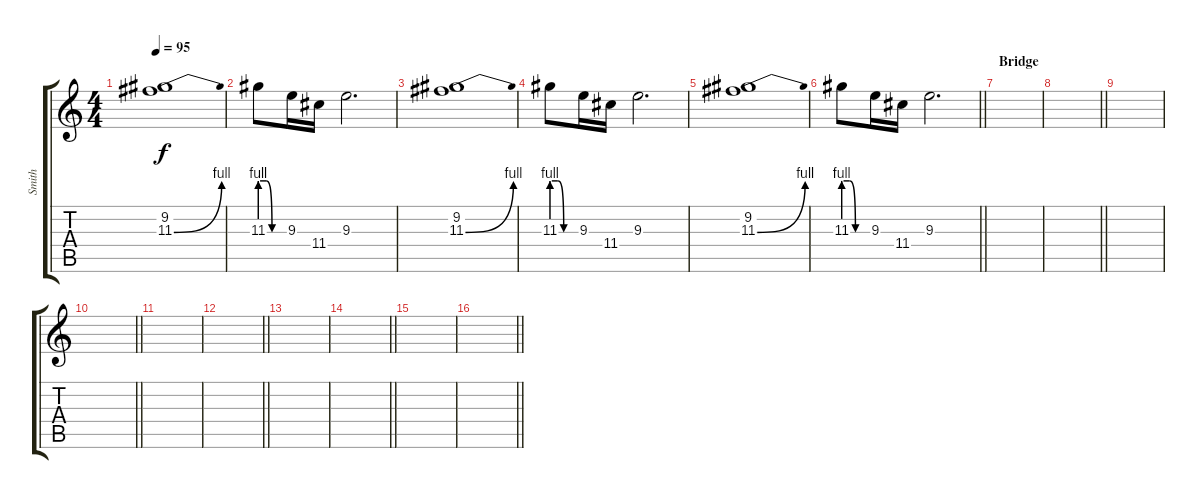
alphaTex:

\track ("Smith" "Smith") {instrument distortionguitar}
\staff {score tabs}
\tuning (E4 B3 G3 D3 A2 E2) {hide}
\ts (4 4)
\tempo 95
\clef g2
\ks c
(9.2 11.3{be (bend 0 0 60 4)}).1{dy f} |
11.3{be (custom 0 4 15 4 30 0 60 0)}.8 9.3.16 11.4.16 9.3.2{d} |
(9.2 11.3{be (bend 0 0 60 4)}).1 |
11.3{be (custom 0 4 15 4 30 0 60 0)}.8 9.3.16 11.4.16 9.3.2{d} |
(9.2 11.3{be (bend 0 0 60 4)}).1 |
\barLineRight lightlight
11.3{be (custom 0 4 15 4 30 0 60 0)}.8 9.3.16 11.4.16 9.3.2{d} |
\section ("" "Bridge")
|
\barLineRight lightlight
|
|
\barLineRight lightlight
|
|
\barLineRight lightlight
|
|
\barLineRight lightlight
|
|
\barLineRight lightlight
